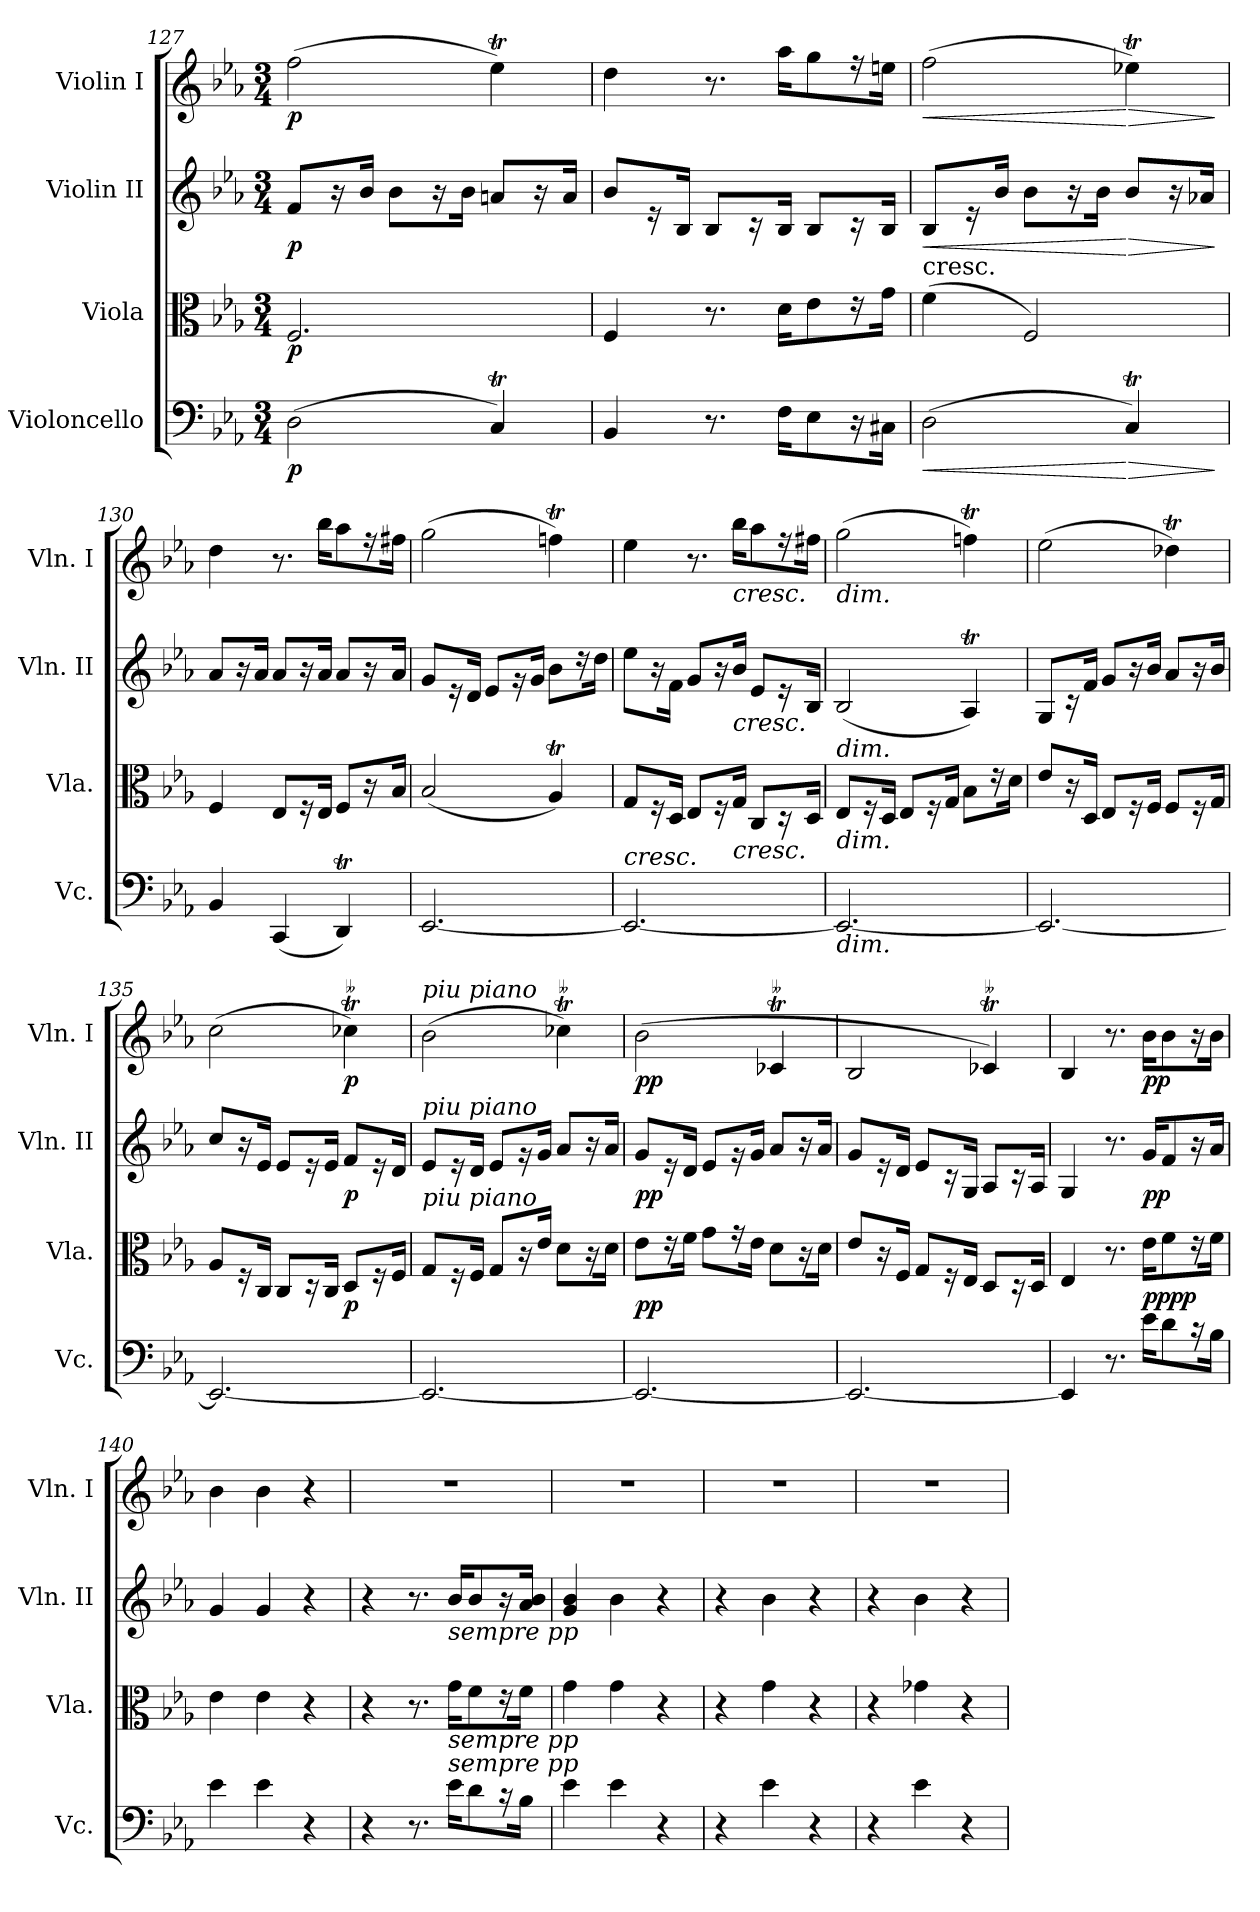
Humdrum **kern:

**kern	**dynam	**kern	**dynam	**kern	**dynam	**kern	**dynam
*part4	*part4	*part3	*part3	*part2	*part2	*part1	*part1
*staff4	*staff4	*staff3	*staff3	*staff2	*staff2	*staff1	*staff1
*I"Violoncello	*	*I"Viola	*	*I"Violin II	*	*I"Violin I	*
*I'Vc.	*	*I'Vla.	*	*I'Vln. II	*	*I'Vln. I	*
*clefF4	*	*clefC3	*	*clefG2	*	*clefG2	*
*k[b-e-a-]	*	*k[b-e-a-]	*	*k[b-e-a-]	*	*k[b-e-a-]	*
*E-:	*	*E-:	*	*E-:	*	*E-:	*
*M3/4	*	*M3/4	*	*M3/4	*	*M3/4	*
=127	=127	=127	=127	=127	=127	=127	=127
(2D	p	2.F	p	8fL	p	(2ff	p
.	.	.	.	16r	.	.	.
.	.	.	.	16b-Jk	.	.	.
.	.	.	.	8b-L	.	.	.
.	.	.	.	16r	.	.	.
.	.	.	.	16b-Jk	.	.	.
4CT)	.	.	.	8anL	.	4ee-T)	.
.	.	.	.	16r	.	.	.
.	.	.	.	16aJk	.	.	.
=128	=128	=128	=128	=128	=128	=128	=128
4BB-	.	4F	.	8b-L	.	4dd	.
.	.	.	.	16r	.	.	.
.	.	.	.	16B-Jk	.	.	.
8.r	.	8.r	.	8B-L	.	8.r	.
.	.	.	.	16r	.	.	.
16FKL	.	16dKL	.	16B-Jk	.	16aa-KL	.
8E-	.	8e-	.	8B-L	.	8gg	.
16r	.	16r	.	16r	.	16r	.
16C#XJk	.	16gJk	.	16B-Jk	.	16eenJk	.
=129	=129	=129	=129	=129	=129	=129	=129
!	!	!LO:TX:t=cresc.	!	!	!	!	!
!	!LO:HP:b	!	!	!	!LO:HP:b	!	!LO:HP:b
(2D	<	(4f	.	8B-L	<	(2ff	<
.	.	.	.	16r	.	.	.
.	.	.	.	16b-Jk	.	.	.
.	.	2F)	.	8b-L	.	.	.
.	.	.	.	16r	.	.	.
.	.	.	.	16b-Jk	.	.	.
!	!LO:HP:n=1:b	!	!	!	!LO:HP:n=1:b	!	!LO:HP:n=1:b
4CT)	[ >	.	.	8b-L	[ >	4ee-XT)	[ >
.	.	.	.	16r	.	.	.
.	.	.	.	16a-XJk	.	.	.
.	]	.	.	.	]	.	]
=130	=130	=130	=130	=130	=130	=130	=130
4BB-	.	4F	.	8a-L	.	4dd	.
.	.	.	.	16r	.	.	.
.	.	.	.	16a-Jk	.	.	.
(4CC	.	8E-L	.	8a-L	.	8.r	.
.	.	16r	.	16r	.	.	.
.	.	16E-Jk	.	16a-Jk	.	16bb-KL	.
4DDt)	.	8FL	.	8a-L	.	8aa-	.
.	.	16r	.	16r	.	16r	.
.	.	16B-Jk	.	16a-Jk	.	16ff#XJk	.
=131	=131	=131	=131	=131	=131	=131	=131
[2.EE-	.	(2B-	.	8gL	.	(2gg	.
.	.	.	.	16r	.	.	.
.	.	.	.	16dJk	.	.	.
.	.	.	.	8e-L	.	.	.
.	.	.	.	16r	.	.	.
.	.	.	.	16gJk	.	.	.
.	.	4A-T)	.	8b-L	.	4ffnT)	.
.	.	.	.	16r	.	.	.
.	.	.	.	16ddJk	.	.	.
=132	=132	=132	=132	=132	=132	=132	=132
!LO:TX:a:i:t=cresc.	!	!	!	!	!	!	!
2.EE-_	.	8GL	.	8ee-L	.	4ee-	.
.	.	16r	.	16r	.	.	.
.	.	16DJk	.	16fJk	.	.	.
.	.	8E-L	.	8gL	.	8.r	.
.	.	16r	.	16r	.	.	.
!	!	!	!	!	!	!LO:TX:b:i:t=cresc.	!
!	!	!	!	!LO:TX:b:i:t=cresc.	!	!	!
!	!	!LO:TX:b:i:t=cresc.	!	!	!	!	!
.	.	16GJk	.	16b-Jk	.	16bb-KL	.
.	.	8CL	.	8e-L	.	8aa-	.
.	.	16r	.	16r	.	16r	.
.	.	16DJk	.	16B-Jk	.	16ff#XJk	.
=133	=133	=133	=133	=133	=133	=133	=133
!	!	!	!	!	!	!LO:TX:b:i:t=dim.	!
!	!	!LO:TX:a:i:t=dim.	!	!	!	!	!
!	!	!LO:TX:b:i:t=dim.	!	!	!	!	!
!LO:TX:b:i:t=dim.	!	!	!	!	!	!	!
2.EE-_	.	8E-L	.	(2B-	.	(2gg	.
.	.	16r	.	.	.	.	.
.	.	16DJk	.	.	.	.	.
.	.	8E-L	.	.	.	.	.
.	.	16r	.	.	.	.	.
.	.	16GJk	.	.	.	.	.
.	.	8B-L	.	4A-T)	.	4ffnT)	.
.	.	16r	.	.	.	.	.
.	.	16dJk	.	.	.	.	.
=134	=134	=134	=134	=134	=134	=134	=134
2.EE-_	.	8e-L	.	8GL	.	(2ee-	.
.	.	16r	.	16r	.	.	.
.	.	16DJk	.	16fJk	.	.	.
.	.	8E-L	.	8gL	.	.	.
.	.	16r	.	16r	.	.	.
.	.	16FJk	.	16b-Jk	.	.	.
.	.	8FL	.	8a-L	.	4dd-XT)	.
.	.	16r	.	16r	.	.	.
.	.	16GJk	.	16b-Jk	.	.	.
=135	=135	=135	=135	=135	=135	=135	=135
2.EE-_	.	8A-L	.	8ccL	.	(2cc	.
.	.	16r	.	16r	.	.	.
.	.	16CJk	.	16e-Jk	.	.	.
.	.	8CL	.	8e-L	.	.	.
.	.	16r	.	16r	.	.	.
.	.	16CJk	.	16e-Jk	.	.	.
!	!	!	!	!	!	!LO:TR:acc=--	!
.	.	8DL	p	8fL	p	4cc-Xt)	p
.	.	16r	.	16r	.	.	.
.	.	16FJk	.	16dJk	.	.	.
=136	=136	=136	=136	=136	=136	=136	=136
!	!	!	!	!	!	!LO:TX:a:i:t=piu piano	!
!	!	!	!	!LO:TX:a:i:t=piu piano	!	!	!
!	!	!LO:TX:a:i:t=piu piano	!	!	!	!	!
2.EE-_	.	8GL	.	8e-L	.	(2b-	.
.	.	16r	.	16r	.	.	.
.	.	16FJk	.	16dJk	.	.	.
.	.	8GL	.	8e-L	.	.	.
.	.	16r	.	16r	.	.	.
.	.	16e-Jk	.	16gJk	.	.	.
!	!	!	!	!	!	!LO:TR:acc=--	!
.	.	8dL	.	8a-L	.	4cc-Xt)	.
.	.	16r	.	16r	.	.	.
.	.	16dJk	.	16a-Jk	.	.	.
=137	=137	=137	=137	=137	=137	=137	=137
2.EE-_	.	8e-L	pp	8gL	pp	(2b-	pp
.	.	16r	.	16r	.	.	.
.	.	16fJk	.	16dJk	.	.	.
.	.	8gL	.	8e-L	.	.	.
.	.	16r	.	16r	.	.	.
.	.	16e-Jk	.	16gJk	.	.	.
!	!	!	!	!	!	!LO:TR:acc=--	!
.	.	8dL	.	8a-L	.	4c-Xt	.
.	.	16r	.	16r	.	.	.
.	.	16dJk	.	16a-Jk	.	.	.
=138	=138	=138	=138	=138	=138	=138	=138
2.EE-_	.	8e-L	.	8gL	.	2B-	.
.	.	16r	.	16r	.	.	.
.	.	16FJk	.	16dJk	.	.	.
.	.	8GL	.	8e-L	.	.	.
.	.	16r	.	16r	.	.	.
.	.	16E-Jk	.	16GJk	.	.	.
!	!	!	!	!	!	!LO:TR:acc=--	!
.	.	8DL	.	8A-L	.	4c-Xt)	.
.	.	16r	.	16r	.	.	.
.	.	16DJk	.	16A-Jk	.	.	.
=139	=139	=139	=139	=139	=139	=139	=139
4EE-]	.	4E-	.	4G	.	4B-	.
8.r	.	8.r	.	8.r	.	8.r	.
!	!LO:DY:a	!	!	!	!	!	!
16e-KL	pppp	16e-KL	.	16gKL	pp	16b-KL	pp
8d	.	8f	.	8f	.	8b-	.
16r	.	16r	.	16r	.	16r	.
16B-Jk	.	16fJk	.	16a-Jk	.	16b-Jk	.
=140	=140	=140	=140	=140	=140	=140	=140
4e-	.	4e-	.	4g	.	4b-	.
4e-	.	4e-	.	4g	.	4b-	.
4r	.	4r	.	4r	.	4r	.
=141	=141	=141	=141	=141	=141	=141	=141
4r	.	4r	.	4r	.	2.r	.
8.r	.	8.r	.	8.r	.	.	.
!	!	!	!	!LO:TX:b:i:t=sempre pp	!	!	!
!	!	!LO:TX:b:i:t=sempre pp	!	!	!	!	!
!LO:TX:a:i:t=sempre pp	!	!	!	!	!	!	!
16e-KL	.	16gKL	.	16b-KL	.	.	.
8d	.	8f	.	8b-	.	.	.
16r	.	16r	.	16r	.	.	.
16B-Jk	.	16fJk	.	16a- 16b-Jk	.	.	.
=142	=142	=142	=142	=142	=142	=142	=142
4e-	.	4g	.	4g 4b-	.	2.r	.
4e-	.	4g	.	4b-	.	.	.
4r	.	4r	.	4r	.	.	.
=143	=143	=143	=143	=143	=143	=143	=143
4r	.	4r	.	4r	.	2.r	.
4e-	.	4g	.	4b-	.	.	.
4r	.	4r	.	4r	.	.	.
=144	=144	=144	=144	=144	=144	=144	=144
4r	.	4r	.	4r	.	2.r	.
4e-	.	4g-X	.	4b-	.	.	.
4r	.	4r	.	4r	.	.	.
=	=	=	=	=	=	=	=
*-	*-	*-	*-	*-	*-	*-	*-
